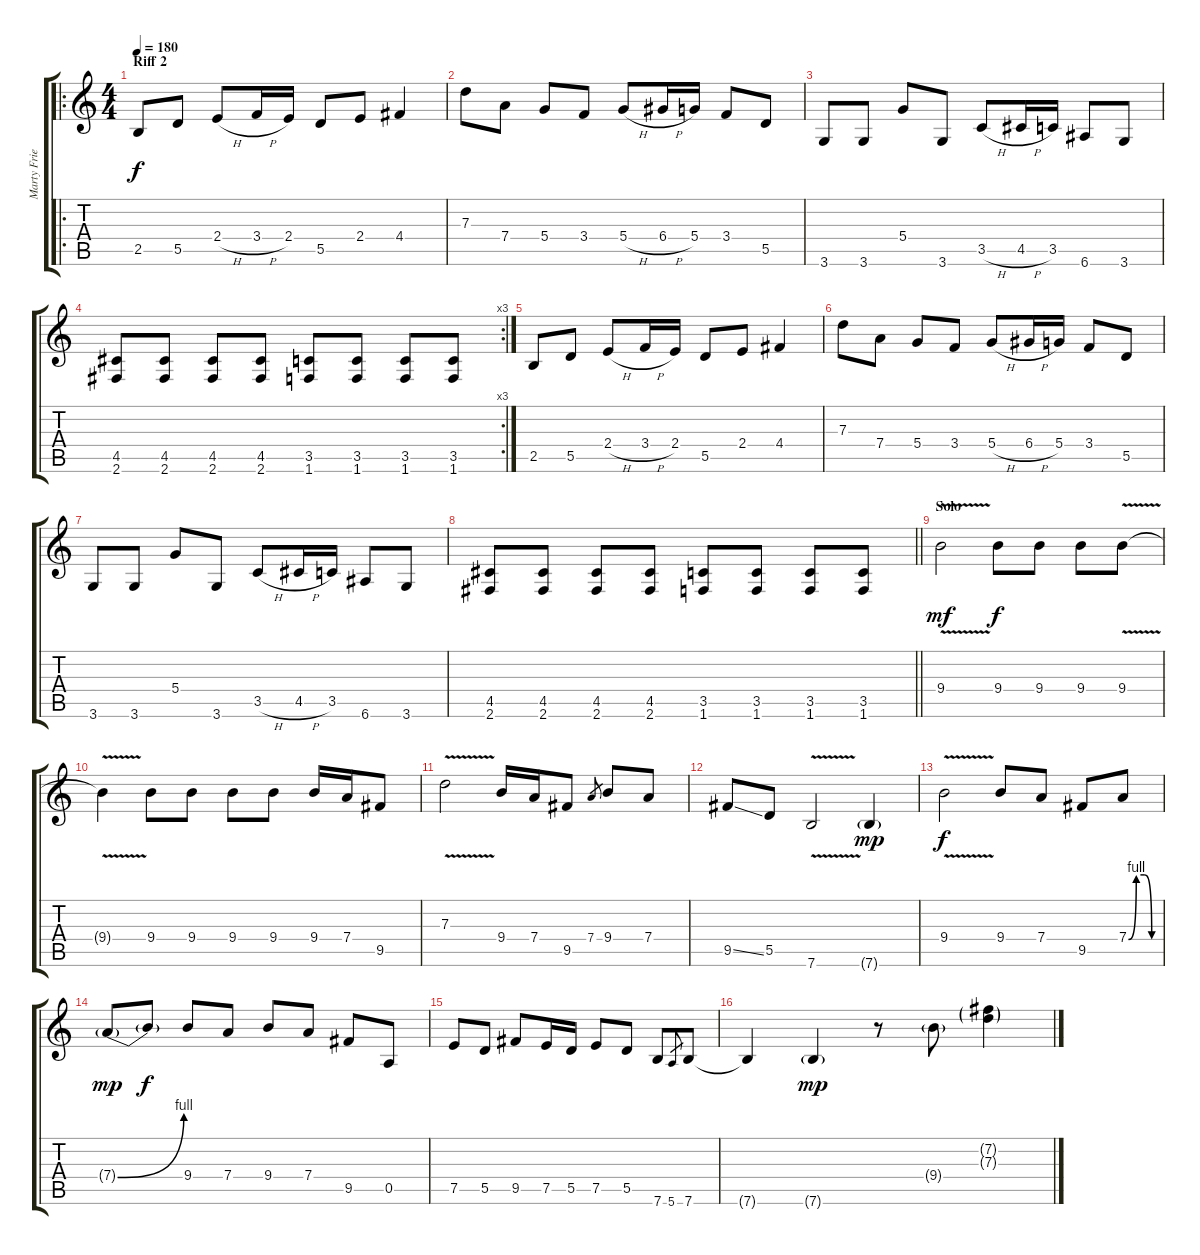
\track ("Marty Friedman" "Marty Frie") {instrument distortionguitar}
\staff {score tabs}
\tuning (E4 B3 G3 D3 A2 E2) {hide}
\ro
\ts (4 4)
\section ("" "Riff 2")
\tempo 180
\clef g2
\ks c
2.5.8{dy f} 5.5.8 2.4{h}.8 3.4{h}.16 2.4.16 5.5.8 2.4.8 4.4.4 |
7.3.8 7.4.8 5.4.8 3.4.8 5.4{h}.8 6.4{h}.16 5.4.16 3.4.8 5.5.8 |
3.6.8 3.6.8 5.4.8 3.6.8 3.5{h}.8 4.5{h}.16 3.5.16 6.6.8 3.6.8 |
\rc 3
(4.5 2.6).8 (4.5 2.6).8 (4.5 2.6).8 (4.5 2.6).8 (3.5 1.6).8 (3.5 1.6).8 (3.5 1.6).8 (3.5 1.6).8 |
2.5.8 5.5.8 2.4{h}.8 3.4{h}.16 2.4.16 5.5.8 2.4.8 4.4.4 |
7.3.8 7.4.8 5.4.8 3.4.8 5.4{h}.8 6.4{h}.16 5.4.16 3.4.8 5.5.8 |
3.6.8 3.6.8 5.4.8 3.6.8 3.5{h}.8 4.5{h}.16 3.5.16 6.6.8 3.6.8 |
\barLineRight lightlight
(4.5 2.6).8 (4.5 2.6).8 (4.5 2.6).8 (4.5 2.6).8 (3.5 1.6).8 (3.5 1.6).8 (3.5 1.6).8 (3.5 1.6).8 |
\section ("" "Solo")
9.4{v}.2{dy mf} 9.4.8{dy f} 9.4.8 9.4.8 9.4{v}.8 |
9.4{t}.4 9.4.8 9.4.8 9.4.8 9.4.8 9.4.16 7.4.16 9.5.8 |
7.3{v}.2 9.4.16 7.4.16 9.5.8 7.4.8{gr} 9.4.8 7.4.8 |
9.5{ss}.8 5.5.8 7.6{v}.2 7.6{g}.4{dy mp} |
9.4{v}.2{dy f} 9.4.8 7.4.8 9.5.8 7.4{be (custom 0 0 15 4 30 4 45 0 60 0)}.8 |
7.4{be (bend 0 0 60 4) g}.8{dy mp} 7.4{t}.8{dy f} 9.4.8 7.4.8 9.4.8 7.4.8 9.5.8 0.5.8 |
7.5.8 5.5.8 9.5.8 7.5.16 5.5.16 7.5.8 5.5.8 7.6.8 5.6.8{gr} 7.6.8 |
7.6{t}.4 7.6{g}.4{dy mp} r.8 9.4{g}.8 (7.2{g} 7.3{g}).4
